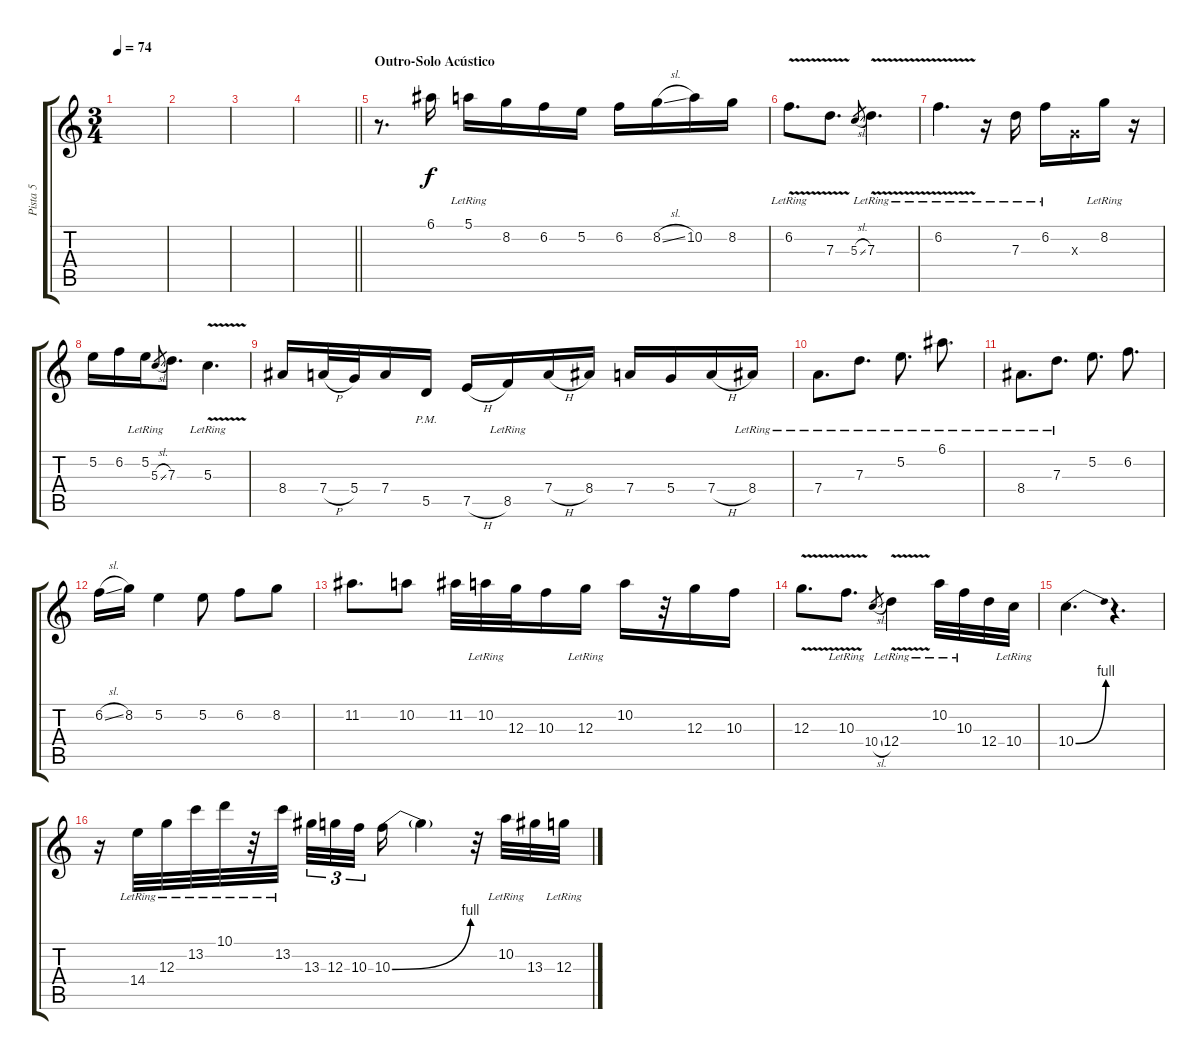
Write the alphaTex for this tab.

\track ("Pista 5" "Pista 5") {instrument acousticguitarsteel}
\staff {score tabs}
\tuning (E4 B3 G3 D3 A2 D2) {hide}
\ts (3 4)
\tempo 74
\clef g2
\ks c
|
|
|
\barLineRight lightlight
|
\section ("" "Outro-Solo Acústico")
r.8{d instrument acousticguitarsteel} 6.1.16 5.1{lr}.16 8.2.16 6.2.16 5.2.16 6.2.16 8.2{sl}.16 10.2.16 8.2.16 |
6.2{v lr}.8{d} 7.3{v}.8{d} 5.3{sl}.8{gr} 7.3{v lr}.4{d} |
6.2{v lr}.4{d} r.16 7.3{lr}.16 6.2{lr}.16 0.3{x}.16 8.2{lr}.16 r.16 |
5.2.16 6.2.16 5.2{lr}.16 5.3{sl}.8{gr} 7.3.8{d} 5.3{v lr}.4{d} |
8.4.16 7.4{h}.32 5.4.32 7.4.16 5.5{pm}.16 7.5{h}.16 8.5{lr}.16 7.4{h}.16 8.4.16 7.4.16 5.4.16 7.4{h}.16 8.4{lr}.16 |
7.4{lr}.8{d} 7.3{lr}.8{d} 5.2{lr}.8{d} 6.1{lr}.8{d} |
8.4{lr}.8{d} 7.3{lr}.8{d} 5.2.8{d} 6.2.8{d} |
6.2{sl}.16 8.2.16 5.2.4 5.2.8 6.2.8 8.2.8 |
11.2.8{d} 10.2.8 11.2.32 10.2{lr}.32 12.3.32 10.3.16 12.3{lr}.16 10.2.16 r.32 12.3.16 10.3.16 |
12.3{v}.8{d} 10.3{v lr}.8{d} 10.4{sl}.8{gr} 12.4{v lr}.4 10.2{lr}.32 10.3{lr}.32 12.4.32 10.4{lr}.32 |
10.4{be (bend 0 0 60 4)}.4{d} r.4{d} |
r.16 14.4{lr}.32 12.3{lr}.32 13.2{lr}.32 10.1{lr}.32 r.32 13.2{lr}.32 13.3.32{tu (3 2)} 12.3.32{tu (3 2)} 10.3.32{tu (3 2) beam splitsecondary} 10.3{be (bend 0 0 60 4)}.16 10.3{t}.4 r.32 10.2{lr}.32 13.3.32 12.3{lr}.32
